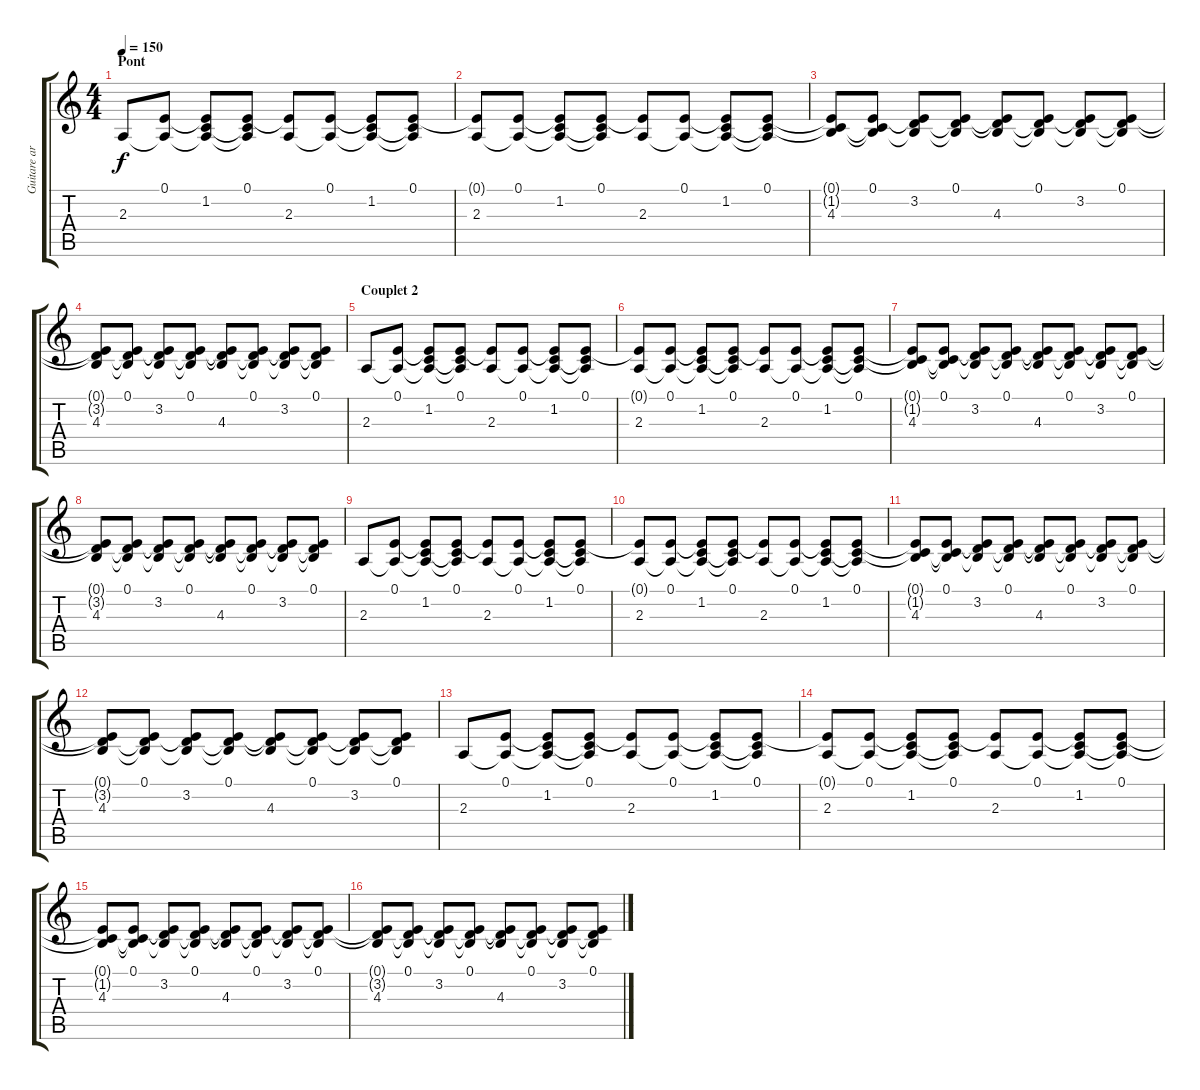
\track ("Guitare arpèges" "Guitare ar") {instrument electricgrandpiano}
\staff {score tabs}
\tuning (E4 B3 G3 D3 A2 E2) {hide}
\ts (4 4)
\section ("" "Pont")
\tempo 150
\clef g2
\ks c
2.3.8{dy f} (0.1 2.3{t}).8 (0.1{t} 1.2 2.3{t}).8 (0.1 1.2{t} 2.3{t}).8 (0.1{t} 2.3).8 (0.1 2.3{t}).8 (0.1{t} 1.2 2.3{t}).8 (0.1 1.2{t} 2.3{t}).8 |
(0.1{t} 2.3).8 (0.1 2.3{t}).8 (0.1{t} 1.2 2.3{t}).8 (0.1 1.2{t} 2.3{t}).8 (0.1{t} 2.3).8 (0.1 2.3{t}).8 (0.1{t} 1.2 2.3{t}).8 (0.1 1.2{t} 2.3{t}).8 |
(0.1{t} 1.2{t} 4.3).8 (0.1 1.2{t} 4.3{t}).8 (0.1{t} 3.2 4.3{t}).8 (0.1 3.2{t} 4.3{t}).8 (0.1{t} 3.2{t} 4.3).8 (0.1 3.2{t} 4.3{t}).8 (0.1{t} 3.2 4.3{t}).8 (0.1 3.2{t} 4.3{t}).8 |
(0.1{t} 3.2{t} 4.3).8 (0.1 3.2{t} 4.3{t}).8 (0.1{t} 3.2 4.3{t}).8 (0.1 3.2{t} 4.3{t}).8 (0.1{t} 3.2{t} 4.3).8 (0.1 3.2{t} 4.3{t}).8 (0.1{t} 3.2 4.3{t}).8 (0.1 3.2{t} 4.3{t}).8 |
\section ("" "Couplet 2")
2.3.8 (0.1 2.3{t}).8 (0.1{t} 1.2 2.3{t}).8 (0.1 1.2{t} 2.3{t}).8 (0.1{t} 2.3).8 (0.1 2.3{t}).8 (0.1{t} 1.2 2.3{t}).8 (0.1 1.2{t} 2.3{t}).8 |
(0.1{t} 2.3).8 (0.1 2.3{t}).8 (0.1{t} 1.2 2.3{t}).8 (0.1 1.2{t} 2.3{t}).8 (0.1{t} 2.3).8 (0.1 2.3{t}).8 (0.1{t} 1.2 2.3{t}).8 (0.1 1.2{t} 2.3{t}).8 |
(0.1{t} 1.2{t} 4.3).8 (0.1 1.2{t} 4.3{t}).8 (0.1{t} 3.2 4.3{t}).8 (0.1 3.2{t} 4.3{t}).8 (0.1{t} 3.2{t} 4.3).8 (0.1 3.2{t} 4.3{t}).8 (0.1{t} 3.2 4.3{t}).8 (0.1 3.2{t} 4.3{t}).8 |
(0.1{t} 3.2{t} 4.3).8 (0.1 3.2{t} 4.3{t}).8 (0.1{t} 3.2 4.3{t}).8 (0.1 3.2{t} 4.3{t}).8 (0.1{t} 3.2{t} 4.3).8 (0.1 3.2{t} 4.3{t}).8 (0.1{t} 3.2 4.3{t}).8 (0.1 3.2{t} 4.3{t}).8 |
2.3.8 (0.1 2.3{t}).8 (0.1{t} 1.2 2.3{t}).8 (0.1 1.2{t} 2.3{t}).8 (0.1{t} 2.3).8 (0.1 2.3{t}).8 (0.1{t} 1.2 2.3{t}).8 (0.1 1.2{t} 2.3{t}).8 |
(0.1{t} 2.3).8 (0.1 2.3{t}).8 (0.1{t} 1.2 2.3{t}).8 (0.1 1.2{t} 2.3{t}).8 (0.1{t} 2.3).8 (0.1 2.3{t}).8 (0.1{t} 1.2 2.3{t}).8 (0.1 1.2{t} 2.3{t}).8 |
(0.1{t} 1.2{t} 4.3).8 (0.1 1.2{t} 4.3{t}).8 (0.1{t} 3.2 4.3{t}).8 (0.1 3.2{t} 4.3{t}).8 (0.1{t} 3.2{t} 4.3).8 (0.1 3.2{t} 4.3{t}).8 (0.1{t} 3.2 4.3{t}).8 (0.1 3.2{t} 4.3{t}).8 |
(0.1{t} 3.2{t} 4.3).8 (0.1 3.2{t} 4.3{t}).8 (0.1{t} 3.2 4.3{t}).8 (0.1 3.2{t} 4.3{t}).8 (0.1{t} 3.2{t} 4.3).8 (0.1 3.2{t} 4.3{t}).8 (0.1{t} 3.2 4.3{t}).8 (0.1 3.2{t} 4.3{t}).8 |
2.3.8 (0.1 2.3{t}).8 (0.1{t} 1.2 2.3{t}).8 (0.1 1.2{t} 2.3{t}).8 (0.1{t} 2.3).8 (0.1 2.3{t}).8 (0.1{t} 1.2 2.3{t}).8 (0.1 1.2{t} 2.3{t}).8 |
(0.1{t} 2.3).8 (0.1 2.3{t}).8 (0.1{t} 1.2 2.3{t}).8 (0.1 1.2{t} 2.3{t}).8 (0.1{t} 2.3).8 (0.1 2.3{t}).8 (0.1{t} 1.2 2.3{t}).8 (0.1 1.2{t} 2.3{t}).8 |
(0.1{t} 1.2{t} 4.3).8 (0.1 1.2{t} 4.3{t}).8 (0.1{t} 3.2 4.3{t}).8 (0.1 3.2{t} 4.3{t}).8 (0.1{t} 3.2{t} 4.3).8 (0.1 3.2{t} 4.3{t}).8 (0.1{t} 3.2 4.3{t}).8 (0.1 3.2{t} 4.3{t}).8 |
(0.1{t} 3.2{t} 4.3).8 (0.1 3.2{t} 4.3{t}).8 (0.1{t} 3.2 4.3{t}).8 (0.1 3.2{t} 4.3{t}).8 (0.1{t} 3.2{t} 4.3).8 (0.1 3.2{t} 4.3{t}).8 (0.1{t} 3.2 4.3{t}).8 (0.1 3.2{t} 4.3{t}).8
